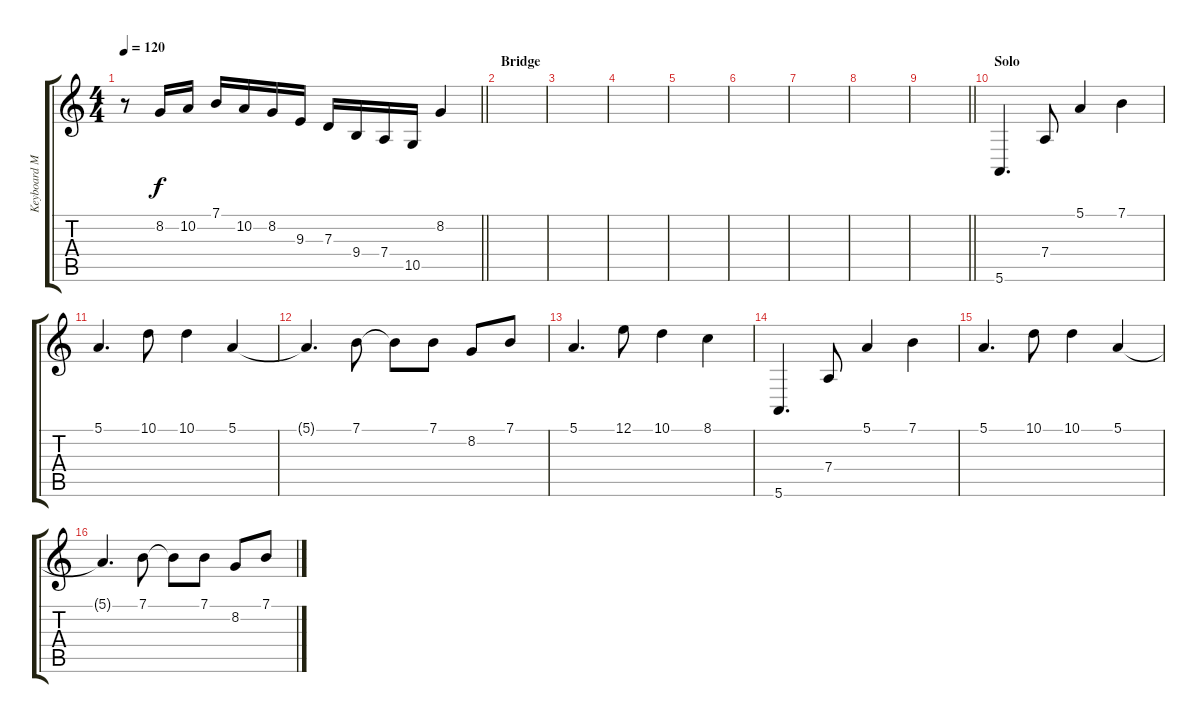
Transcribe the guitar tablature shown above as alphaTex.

\track ("Keyboard Melody" "Keyboard M") {instrument pad3polysynth}
\staff {score tabs}
\tuning (E4 B3 G3 D3 A2 E2) {hide}
\ts (4 4)
\tempo 120
\clef g2
\barLineRight lightlight
\ks c
r.8{dy f} 8.2.16 10.2.16 7.1.16 10.2.16 8.2.16 9.3.16 7.3.16 9.4.16 7.4.16 10.5.16 8.2.4 |
\section ("" "Bridge")
|
|
|
|
|
|
|
\barLineRight lightlight
|
\section ("" "Solo")
5.6.4{d} 7.4.8 5.1.4 7.1.4 |
5.1.4{d} 10.1.8 10.1.4 5.1.4 |
5.1{t}.4{d} 7.1.8 7.1{t}.8 7.1.8 8.2.8 7.1.8 |
5.1.4{d} 12.1.8 10.1.4 8.1.4 |
5.6.4{d} 7.4.8 5.1.4 7.1.4 |
5.1.4{d} 10.1.8 10.1.4 5.1.4 |
5.1{t}.4{d} 7.1.8 7.1{t}.8 7.1.8 8.2.8 7.1.8
